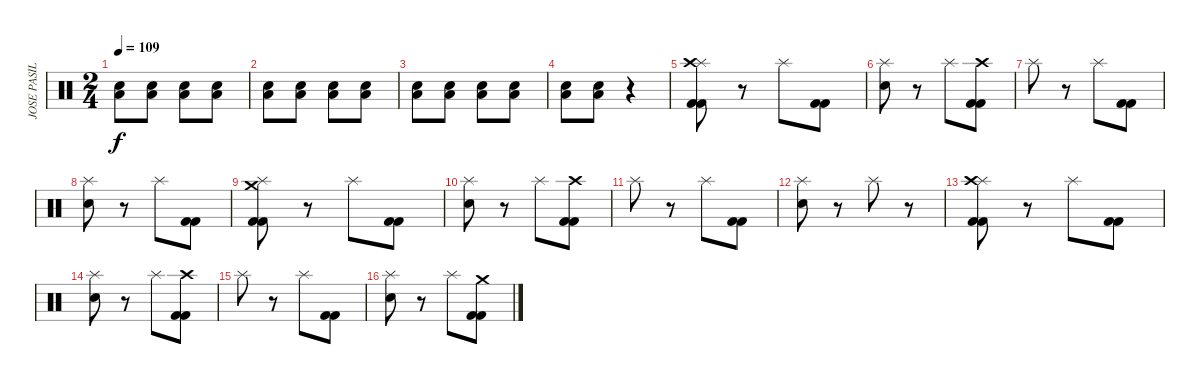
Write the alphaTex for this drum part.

\track ("JOSE PASILAS" "JOSE PASIL") {instrument percussion}
\staff {score}
\articulation defaults
\ts (2 4)
\tempo 109
\clef neutral
\ks c
("Low Floor Tom (hit)" "Electric Snare (hit)").8{dy f volume 8} ("Low Floor Tom (hit)" "Electric Snare (hit)").8 ("Low Floor Tom (hit)" "Electric Snare (hit)").8 ("Low Floor Tom (hit)" "Electric Snare (hit)").8 |
("Low Floor Tom (hit)" "Electric Snare (hit)").8{volume 10} ("Low Floor Tom (hit)" "Electric Snare (hit)").8 ("Low Floor Tom (hit)" "Electric Snare (hit)").8 ("Low Floor Tom (hit)" "Electric Snare (hit)").8 |
("Low Floor Tom (hit)" "Electric Snare (hit)").8{volume 12} ("Low Floor Tom (hit)" "Electric Snare (hit)").8 ("Low Floor Tom (hit)" "Electric Snare (hit)").8 ("Low Floor Tom (hit)" "Electric Snare (hit)").8 |
("Low Floor Tom (hit)" "Electric Snare (hit)").8{volume 16} ("Low Floor Tom (hit)" "Electric Snare (hit)").8 r.4 |
("Splash (hit)" "Crash high (hit)" "Kick (hit) 2" "Kick (hit) 2").8 r.8 "Splash (hit)".8 ("Kick (hit) 2" "Kick (hit) 2").8 |
("Splash (hit)" "Electric Snare (hit)").8 r.8 "Splash (hit)".8 ("Crash high (hit)" "Kick (hit) 2" "Kick (hit) 2").8 |
"Splash (hit)".8 r.8 "Splash (hit)".8 ("Kick (hit) 2" "Kick (hit) 2").8 |
("Splash (hit)" "Electric Snare (hit)").8 r.8 "Splash (hit)".8 ("Kick (hit) 2" "Kick (hit) 2").8 |
("Splash (hit)" "Crash medium (hit)" "Kick (hit) 2" "Kick (hit) 2").8 r.8 "Splash (hit)".8 ("Kick (hit) 2" "Kick (hit) 2").8 |
("Splash (hit)" "Electric Snare (hit)").8 r.8 "Splash (hit)".8 ("Crash high (hit)" "Kick (hit) 2" "Kick (hit) 2").8 |
"Splash (hit)".8 r.8 "Splash (hit)".8 ("Kick (hit) 2" "Kick (hit) 2").8 |
("Splash (hit)" "Electric Snare (hit)").8 r.8 "Splash (hit)".8 r.8 |
("Splash (hit)" "Crash high (hit)" "Kick (hit) 2" "Kick (hit) 2").8 r.8 "Splash (hit)".8 ("Kick (hit) 2" "Kick (hit) 2").8 |
("Splash (hit)" "Electric Snare (hit)").8 r.8 "Splash (hit)".8 ("Crash high (hit)" "Kick (hit) 2" "Kick (hit) 2").8 |
"Splash (hit)".8 r.8 "Splash (hit)".8 ("Kick (hit) 2" "Kick (hit) 2").8 |
("Splash (hit)" "Electric Snare (hit)").8 r.8 "Splash (hit)".8 ("Crash medium (hit)" "Kick (hit) 2" "Kick (hit) 2").8
